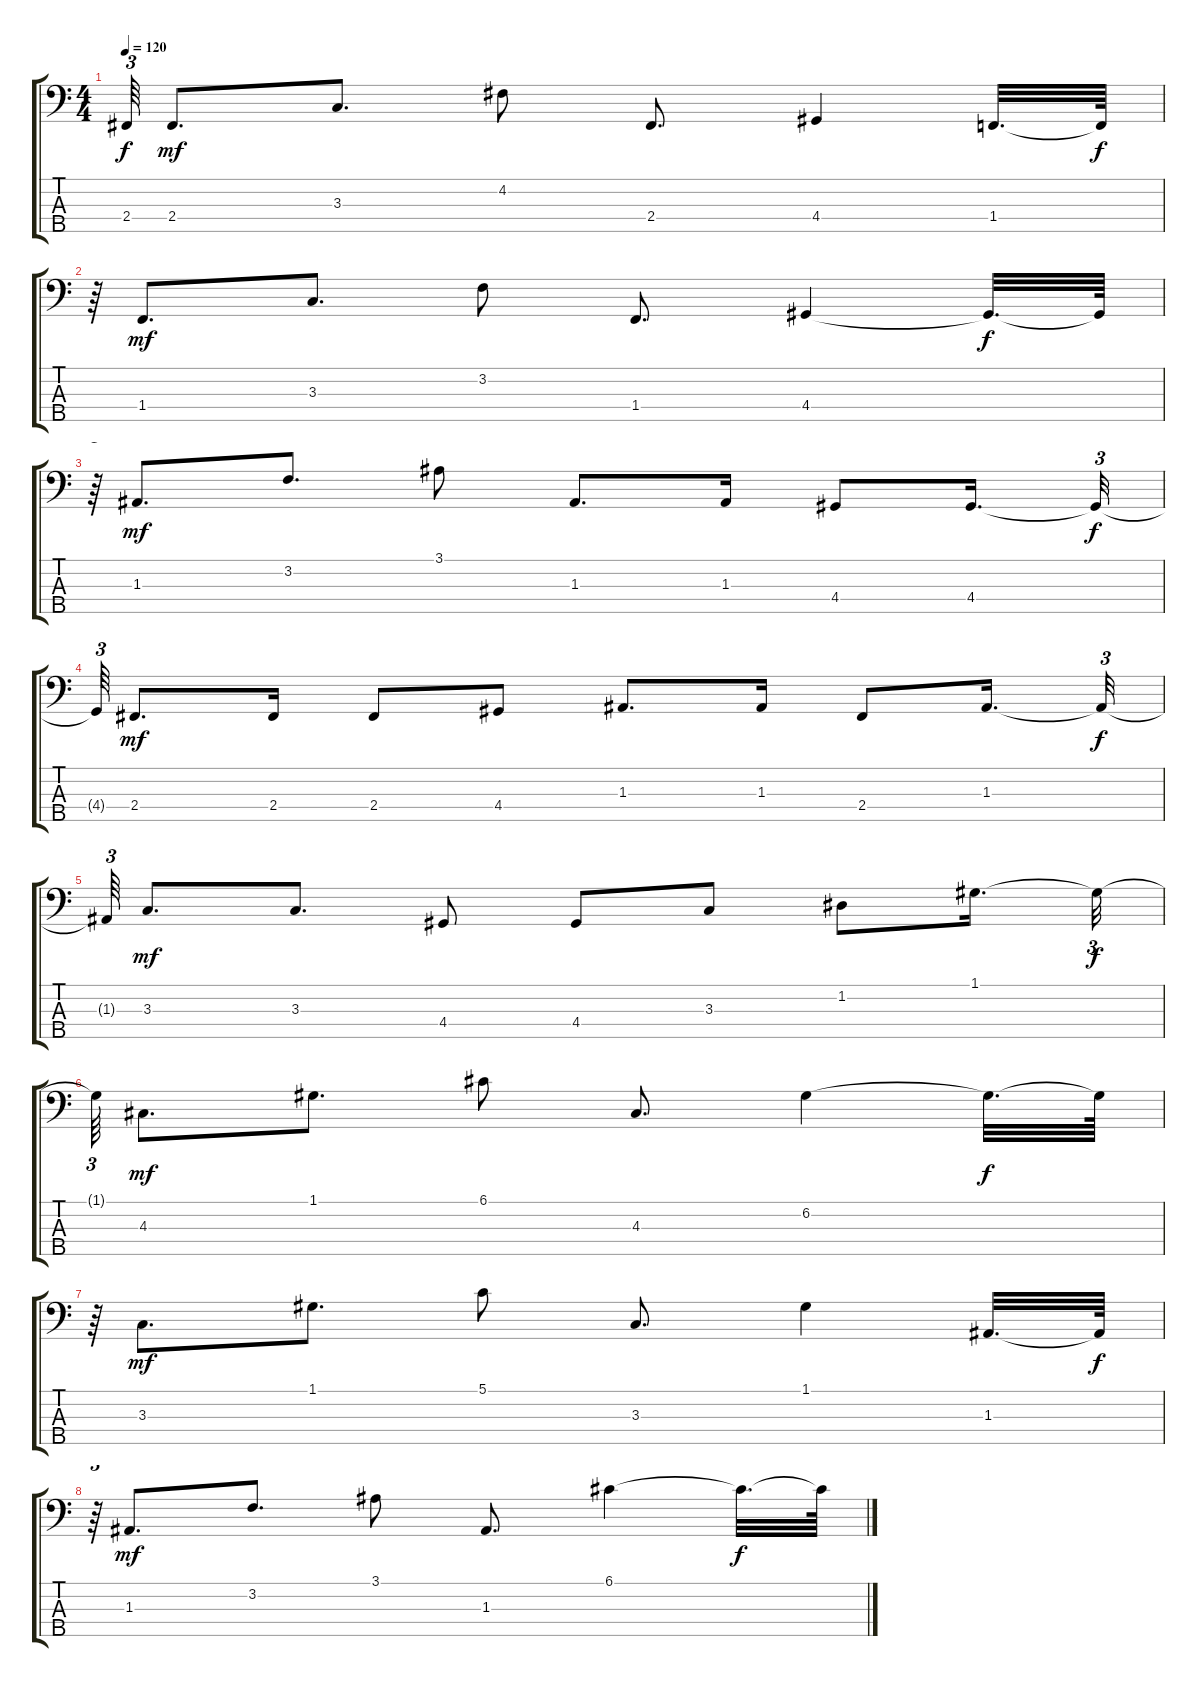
\track "" {instrument electricbassfinger}
\staff {score tabs}
\tuning (G2 D2 A1 E1 B0) {hide}
\ts (4 4)
\tempo 120
\clef f4
\ks c
2.4{t}.64{tu (3 2) dy f} 2.4.8{d dy mf} 3.3.8{d} 4.2.8 2.4.8{d} 4.4.4 1.4.32{d} 1.4{t}.64{dy f} |
r.64{tu (3 2)} 1.4.8{d dy mf} 3.3.8{d} 3.2.8 1.4.8{d} 4.4.4 4.4{t}.32{d dy f} 4.4{t}.64 |
r.64{tu (3 2)} 1.3.8{d dy mf} 3.2.8{d} 3.1.8 1.3.8{d} 1.3.16 4.4.8 4.4.16{d} 4.4{t}.32{tu (3 2) dy f} |
4.4{t}.64{tu (3 2)} 2.4.8{d dy mf} 2.4.16 2.4.8 4.4.8 1.3.8{d} 1.3.16 2.4.8 1.3.16{d} 1.3{t}.32{tu (3 2) dy f} |
1.3{t}.64{tu (3 2)} 3.3.8{d dy mf} 3.3.8{d} 4.4.8 4.4.8 3.3.8 1.2.8 1.1.16{d} 1.1{t}.32{tu (3 2) dy f} |
1.1{t}.64{tu (3 2)} 4.3.8{d dy mf} 1.1.8{d} 6.1.8 4.3.8{d} 6.2.4 6.2{t}.32{d dy f} 6.2{t}.64 |
r.64{tu (3 2)} 3.3.8{d dy mf} 1.1.8{d} 5.1.8 3.3.8{d} 1.1.4 1.3.32{d} 1.3{t}.64{dy f} |
r.64{tu (3 2)} 1.3.8{d dy mf} 3.2.8{d} 3.1.8 1.3.8{d} 6.1.4 6.1{t}.32{d dy f} 6.1{t}.64
